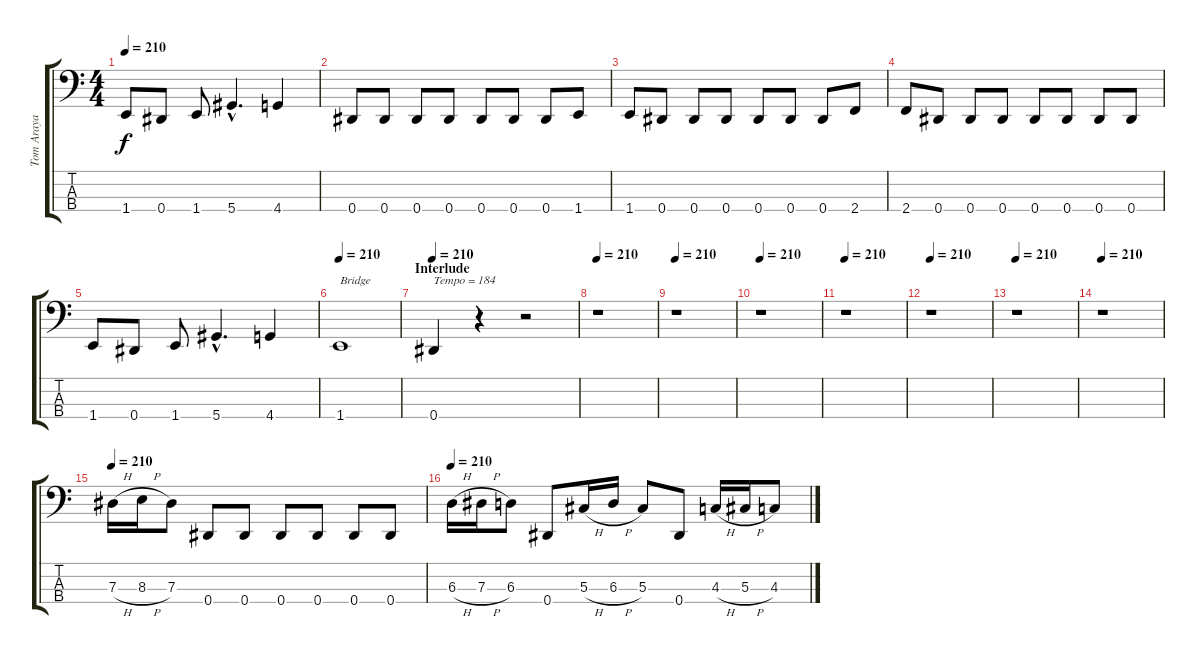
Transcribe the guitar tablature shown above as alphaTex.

\track ("Tom Araya" "Tom Araya") {instrument electricbassfinger}
\staff {score tabs}
\tuning (Gb2 Db2 Ab1 Eb1) {hide}
\ts (4 4)
\tempo 210
\clef f4
\ks c
1.4.8{dy f} 0.4.8 1.4.8 5.4{hac}.4{d} 4.4.4 |
0.4.8 0.4.8 0.4.8 0.4.8 0.4.8 0.4.8 0.4.8 1.4.8 |
1.4.8 0.4.8 0.4.8 0.4.8 0.4.8 0.4.8 0.4.8 2.4.8 |
2.4.8 0.4.8 0.4.8 0.4.8 0.4.8 0.4.8 0.4.8 0.4.8 |
1.4.8 0.4.8 1.4.8 5.4{hac}.4{d} 4.4.4 |
\tempo 210
1.4.1{txt "Bridge"} |
\section ("" "Interlude")
\tempo 184
\tempo 210
0.4.4{txt "Tempo = 184"} r.4 r.2 |
\tempo 210
r.1 |
\tempo 210
r.1 |
\tempo 210
r.1 |
\tempo 210
r.1 |
\tempo 210
r.1 |
\tempo 210
r.1 |
\tempo 210
r.1 |
\tempo 210
7.3{h}.16 8.3{h}.16 7.3.8 0.4.8 0.4.8 0.4.8 0.4.8 0.4.8 0.4.8 |
\tempo 210
6.3{h}.16 7.3{h}.16 6.3.8 0.4.8 5.3{h}.16 6.3{h}.16 5.3.8 0.4.8 4.3{h}.16 5.3{h}.16 4.3.8
